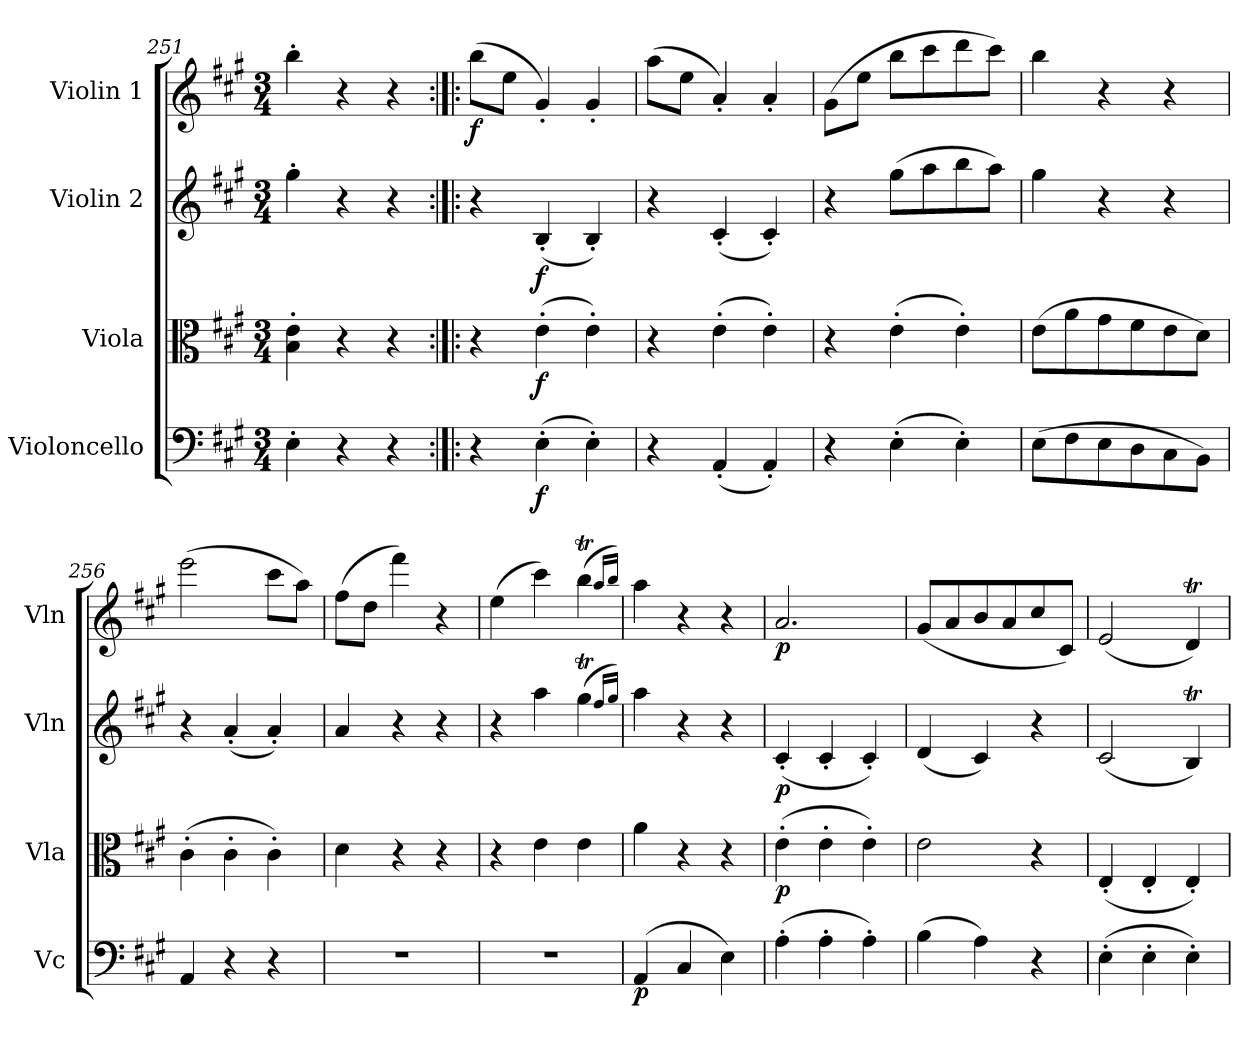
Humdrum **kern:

**kern	**dynam	**kern	**dynam	**kern	**dynam	**kern	**dynam
*part4	*part4	*part3	*part3	*part2	*part2	*part1	*part1
*staff4	*staff4	*staff3	*staff3	*staff2	*staff2	*staff1	*staff1
*I"Violoncello	*	*I"Viola	*	*I"Violin 2	*	*I"Violin 1	*
*I'Vc	*	*I'Vla	*	*I'Vln	*	*I'Vln	*
*clefF4	*	*clefC3	*	*clefG2	*	*clefG2	*
*k[f#c#g#]	*	*k[f#c#g#]	*	*k[f#c#g#]	*	*k[f#c#g#]	*
*M3/4	*	*M3/4	*	*M3/4	*	*M3/4	*
=251	=251	=251	=251	=251	=251	=251	=251
4E'\	.	4B\' 4e\'	.	4gg#'\	.	4bb'\	.
4r	.	4r	.	4r	.	4r	.
4r	.	4r	.	4r	.	4r	.
=252:|!|:	=252:|!|:	=252:|!|:	=252:|!|:	=252:|!|:	=252:|!|:	=252:|!|:	=252:|!|:
!	!	!	!	!	!	!	!LO:DY:b
4r	.	4r	.	4r	.	(>8bb\L	f
.	.	.	.	.	.	8ee\J	.
!	!LO:DY:b	!	!LO:DY:b	!	!LO:DY:b	!	!
(>4E'\	f	(>4e'\	f	(<4B'/	f	4g#'/)	.
4E'\)	.	4e'\)	.	4B'/)	.	4g#'/	.
=253	=253	=253	=253	=253	=253	=253	=253
4r	.	4r	.	4r	.	(>8aa\L	.
.	.	.	.	.	.	8ee\J	.
(<4AA'/	.	(>4e'\	.	(<4c#'/	.	4a'/)	.
4AA'/)	.	4e'\)	.	4c#'/)	.	4a'/	.
=254	=254	=254	=254	=254	=254	=254	=254
4r	.	4r	.	4r	.	(>8g#\L	.
.	.	.	.	.	.	8ee\J	.
(>4E'\	.	(>4e'\	.	(>8gg#\L	.	8bb\L	.
.	.	.	.	8aa\	.	8ccc#\	.
4E'\)	.	4e'\)	.	8bb\	.	8ddd\	.
.	.	.	.	8aa\J)	.	8ccc#\J)	.
=255	=255	=255	=255	=255	=255	=255	=255
(>8E\L	.	(>8e\L	.	4gg#\	.	4bb\	.
8F#\	.	8a\	.	.	.	.	.
8E\	.	8g#\	.	4r	.	4r	.
8D\	.	8f#\	.	.	.	.	.
8C#\	.	8e\	.	4r	.	4r	.
8BB\J)	.	8d\J)	.	.	.	.	.
=256	=256	=256	=256	=256	=256	=256	=256
4AA/	.	(>4c#'\	.	4r	.	(>2eee\	.
4r	.	4c#'\	.	(<4a'/	.	.	.
4r	.	4c#'\)	.	4a'/)	.	8ccc#\L	.
.	.	.	.	.	.	8aa\J)	.
!!LO:LB:g=z
=257	=257	=257	=257	=257	=257	=257	=257
2.r	.	4d\	.	4a/	.	(>8ff#\L	.
.	.	.	.	.	.	8dd\J	.
.	.	4r	.	4r	.	4fff#\)	.
.	.	4r	.	4r	.	4r	.
=258	=258	=258	=258	=258	=258	=258	=258
2.r	.	4r	.	4r	.	(>4ee\	.
.	.	4e\	.	4aa\	.	4ccc#\)	.
.	.	4e\	.	(>4gg#t\	.	(>4bbT\	.
.	.	.	.	16qff#/LL	.	16qaa/LL	.
.	.	.	.	16qgg#/JJ)	.	16qbb/JJ)	.
=259	=259	=259	=259	=259	=259	=259	=259
!	!LO:DY:b	!	!	!	!	!	!
(>4AA/	p	4a\	.	4aa\	.	4aa\	.
4C#/	.	4r	.	4r	.	4r	.
4E\)	.	4r	.	4r	.	4r	.
=260	=260	=260	=260	=260	=260	=260	=260
!	!	!	!LO:DY:b	!	!LO:DY:b	!	!LO:DY:b
(>4A'\	.	(>4e'\	p	(<4c#'/	p	2.a/	p
4A'\	.	4e'\	.	4c#'/	.	.	.
4A'\)	.	4e'\)	.	4c#'/)	.	.	.
=261	=261	=261	=261	=261	=261	=261	=261
(>4B\	.	2e\	.	(<4d/	.	(<8g#/L	.
.	.	.	.	.	.	8a/	.
4A\)	.	.	.	4c#/)	.	8b/	.
.	.	.	.	.	.	8a/	.
4r	.	4r	.	4r	.	8cc#/	.
.	.	.	.	.	.	8c#/J)	.
=262	=262	=262	=262	=262	=262	=262	=262
(>4E'\	.	(<4E'/	.	(<2c#/	.	(<2e/	.
4E'\	.	4E'/	.	.	.	.	.
4E'\)	.	4E'/)	.	4BT/)	.	4dT/)	.
=	=	=	=	=	=	=	=
*-	*-	*-	*-	*-	*-	*-	*-
